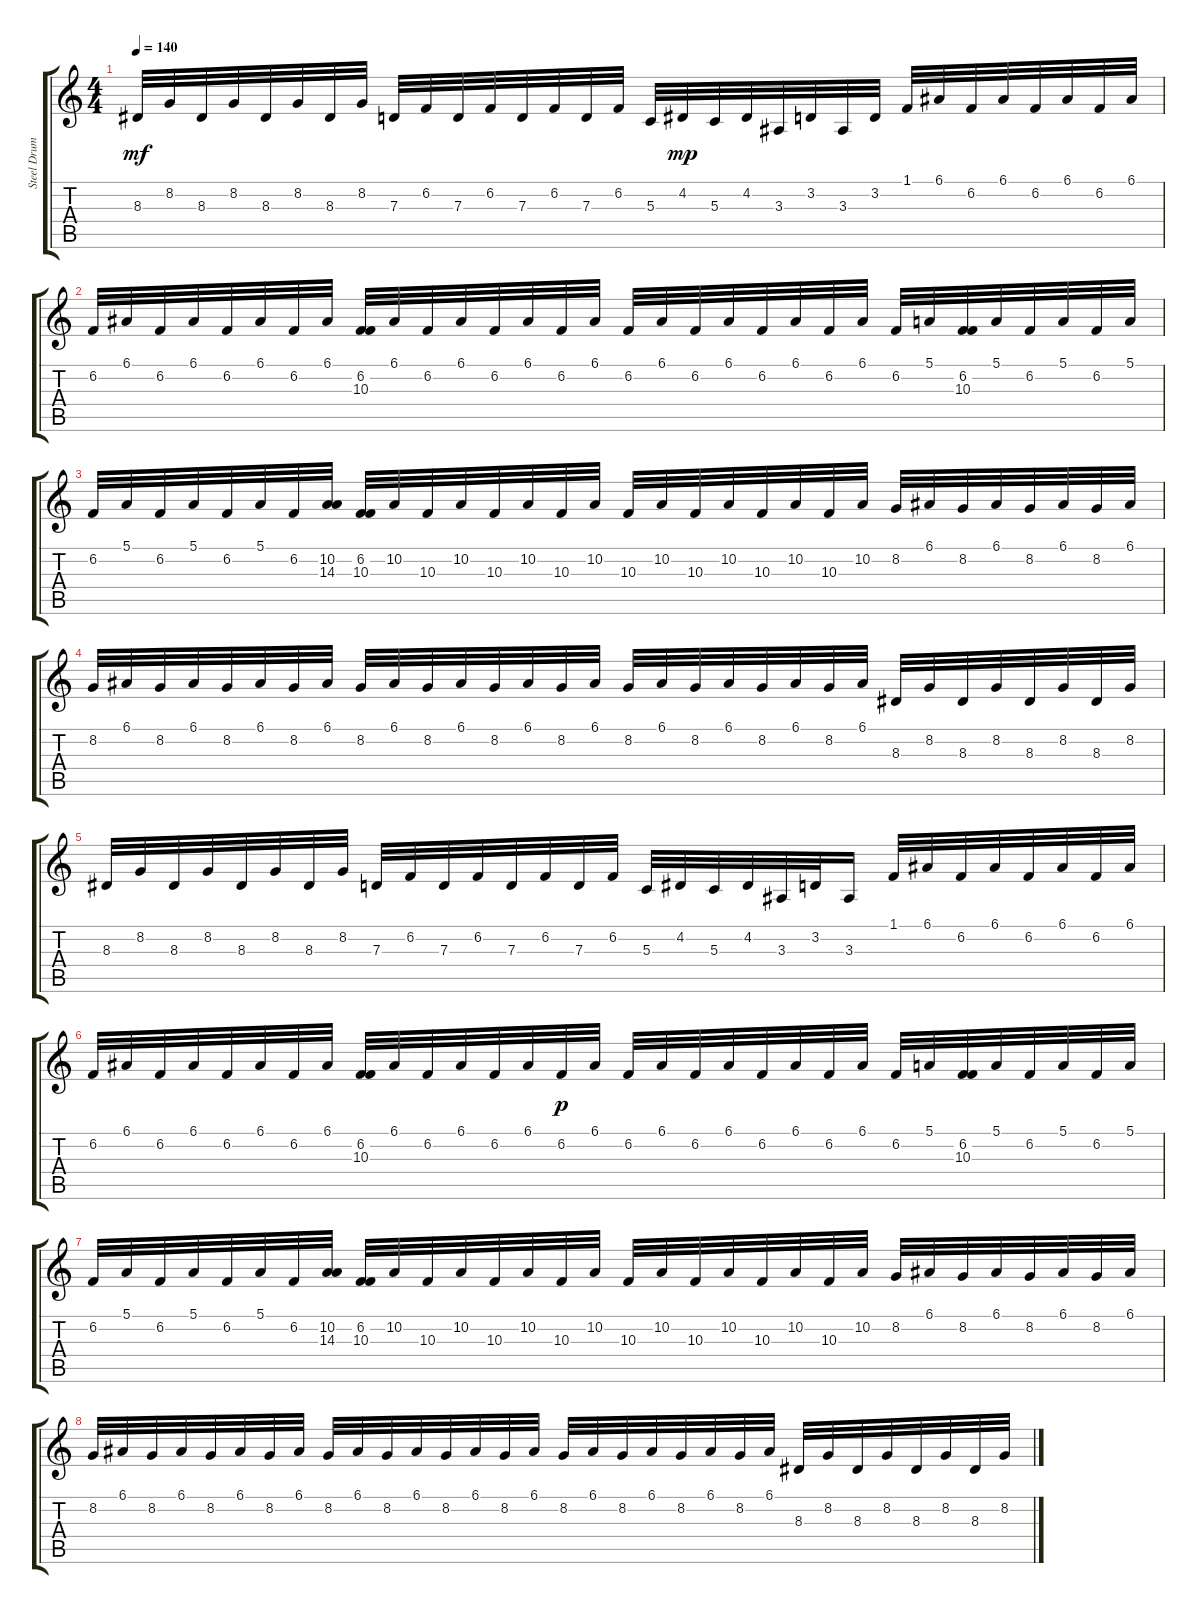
\track ("Steel Drums" "Steel Drum") {instrument steeldrums}
\staff {score tabs}
\tuning (E4 B3 G3 D3 A2 E2) {hide}
\ts (4 4)
\tempo 140
\clef g2
\ks c
8.3.32{dy mf} 8.2.32 8.3.32 8.2.32 8.3.32 8.2.32 8.3.32 8.2.32 7.3.32 6.2.32 7.3.32 6.2.32 7.3.32 6.2.32 7.3.32 6.2.32 5.3.32 4.2.32{dy mp} 5.3.32 4.2.32 3.3.32 3.2.32 3.3.32 3.2.32 1.1.32 6.1.32 6.2.32 6.1.32 6.2.32 6.1.32 6.2.32 6.1.32 |
6.2.32 6.1.32 6.2.32 6.1.32 6.2.32 6.1.32 6.2.32 6.1.32 (6.2 10.3).32 6.1.32 6.2.32 6.1.32 6.2.32 6.1.32 6.2.32 6.1.32 6.2.32 6.1.32 6.2.32 6.1.32 6.2.32 6.1.32 6.2.32 6.1.32 6.2.32 5.1.32 (6.2 10.3).32 5.1.32 6.2.32 5.1.32 6.2.32 5.1.32 |
6.2.32 5.1.32 6.2.32 5.1.32 6.2.32 5.1.32 6.2.32 (10.2 14.3).32 (6.2 10.3).32 10.2.32 10.3.32 10.2.32 10.3.32 10.2.32 10.3.32 10.2.32 10.3.32 10.2.32 10.3.32 10.2.32 10.3.32 10.2.32 10.3.32 10.2.32 8.2.32 6.1.32 8.2.32 6.1.32 8.2.32 6.1.32 8.2.32 6.1.32 |
8.2.32 6.1.32 8.2.32 6.1.32 8.2.32 6.1.32 8.2.32 6.1.32 8.2.32 6.1.32 8.2.32 6.1.32 8.2.32 6.1.32 8.2.32 6.1.32 8.2.32 6.1.32 8.2.32 6.1.32 8.2.32 6.1.32 8.2.32 6.1.32 8.3.32 8.2.32 8.3.32 8.2.32 8.3.32 8.2.32 8.3.32 8.2.32 |
8.3.32 8.2.32 8.3.32 8.2.32 8.3.32 8.2.32 8.3.32 8.2.32 7.3.32 6.2.32 7.3.32 6.2.32 7.3.32 6.2.32 7.3.32 6.2.32 5.3.32 4.2.32 5.3.32 4.2.32 3.3.32 3.2.32 3.3.16 1.1.32 6.1.32 6.2.32 6.1.32 6.2.32 6.1.32 6.2.32 6.1.32 |
6.2.32 6.1.32 6.2.32 6.1.32 6.2.32 6.1.32 6.2.32 6.1.32 (6.2 10.3).32 6.1.32 6.2.32 6.1.32 6.2.32 6.1.32 6.2.32{dy p} 6.1.32 6.2.32 6.1.32 6.2.32 6.1.32 6.2.32 6.1.32 6.2.32 6.1.32 6.2.32 5.1.32 (6.2 10.3).32 5.1.32 6.2.32 5.1.32 6.2.32 5.1.32 |
6.2.32 5.1.32 6.2.32 5.1.32 6.2.32 5.1.32 6.2.32 (10.2 14.3).32 (6.2 10.3).32 10.2.32 10.3.32 10.2.32 10.3.32 10.2.32 10.3.32 10.2.32 10.3.32 10.2.32 10.3.32 10.2.32 10.3.32 10.2.32 10.3.32 10.2.32 8.2.32 6.1.32 8.2.32 6.1.32 8.2.32 6.1.32 8.2.32 6.1.32 |
8.2.32 6.1.32 8.2.32 6.1.32 8.2.32 6.1.32 8.2.32 6.1.32 8.2.32 6.1.32 8.2.32 6.1.32 8.2.32 6.1.32 8.2.32 6.1.32 8.2.32 6.1.32 8.2.32 6.1.32 8.2.32 6.1.32 8.2.32 6.1.32 8.3.32 8.2.32 8.3.32 8.2.32 8.3.32 8.2.32 8.3.32 8.2.32
